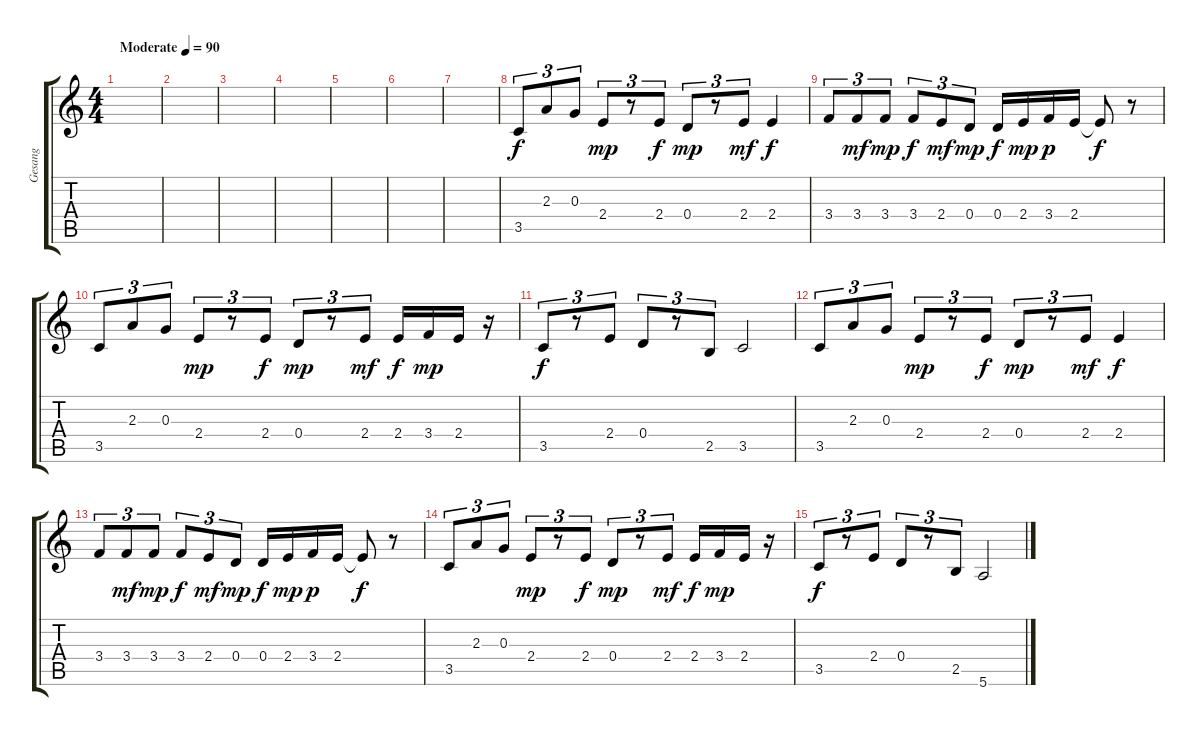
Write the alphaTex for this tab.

\track ("Gesang" "Gesang") {instrument electricguitarjazz}
\staff {score tabs}
\tuning (E4 B3 G3 D3 A2 E2) {hide}
\ts (4 4)
\tempo (90 "Moderate")
\clef g2
\ks c
|
|
|
|
|
|
|
3.5.8{tu (3 2)} 2.3.8{tu (3 2)} 0.3.8{tu (3 2)} 2.4.8{tu (3 2) dy mp} r.8{tu (3 2)} 2.4.8{tu (3 2) dy f} 0.4.8{tu (3 2) dy mp} r.8{tu (3 2)} 2.4.8{tu (3 2) dy mf} 2.4.4{dy f} |
3.4.8{tu (3 2)} 3.4.8{tu (3 2) dy mf} 3.4.8{tu (3 2) dy mp} 3.4.8{tu (3 2) dy f} 2.4.8{tu (3 2) dy mf} 0.4.8{tu (3 2) dy mp} 0.4.16{dy f} 2.4.16{dy mp} 3.4.16{dy p} 2.4.16 2.4{t}.8{dy f} r.8 |
3.5.8{tu (3 2)} 2.3.8{tu (3 2)} 0.3.8{tu (3 2)} 2.4.8{tu (3 2) dy mp} r.8{tu (3 2)} 2.4.8{tu (3 2) dy f} 0.4.8{tu (3 2) dy mp} r.8{tu (3 2)} 2.4.8{tu (3 2) dy mf} 2.4.16{dy f} 3.4.16{dy mp} 2.4.16 r.16 |
3.5.8{tu (3 2) dy f} r.8{tu (3 2)} 2.4.8{tu (3 2)} 0.4.8{tu (3 2)} r.8{tu (3 2)} 2.5.8{tu (3 2)} 3.5.2 |
3.5.8{tu (3 2)} 2.3.8{tu (3 2)} 0.3.8{tu (3 2)} 2.4.8{tu (3 2) dy mp} r.8{tu (3 2)} 2.4.8{tu (3 2) dy f} 0.4.8{tu (3 2) dy mp} r.8{tu (3 2)} 2.4.8{tu (3 2) dy mf} 2.4.4{dy f} |
3.4.8{tu (3 2)} 3.4.8{tu (3 2) dy mf} 3.4.8{tu (3 2) dy mp} 3.4.8{tu (3 2) dy f} 2.4.8{tu (3 2) dy mf} 0.4.8{tu (3 2) dy mp} 0.4.16{dy f} 2.4.16{dy mp} 3.4.16{dy p} 2.4.16 2.4{t}.8{dy f} r.8 |
3.5.8{tu (3 2)} 2.3.8{tu (3 2)} 0.3.8{tu (3 2)} 2.4.8{tu (3 2) dy mp} r.8{tu (3 2)} 2.4.8{tu (3 2) dy f} 0.4.8{tu (3 2) dy mp} r.8{tu (3 2)} 2.4.8{tu (3 2) dy mf} 2.4.16{dy f} 3.4.16{dy mp} 2.4.16 r.16 |
3.5.8{tu (3 2) dy f} r.8{tu (3 2)} 2.4.8{tu (3 2)} 0.4.8{tu (3 2)} r.8{tu (3 2)} 2.5.8{tu (3 2)} 5.6.2
